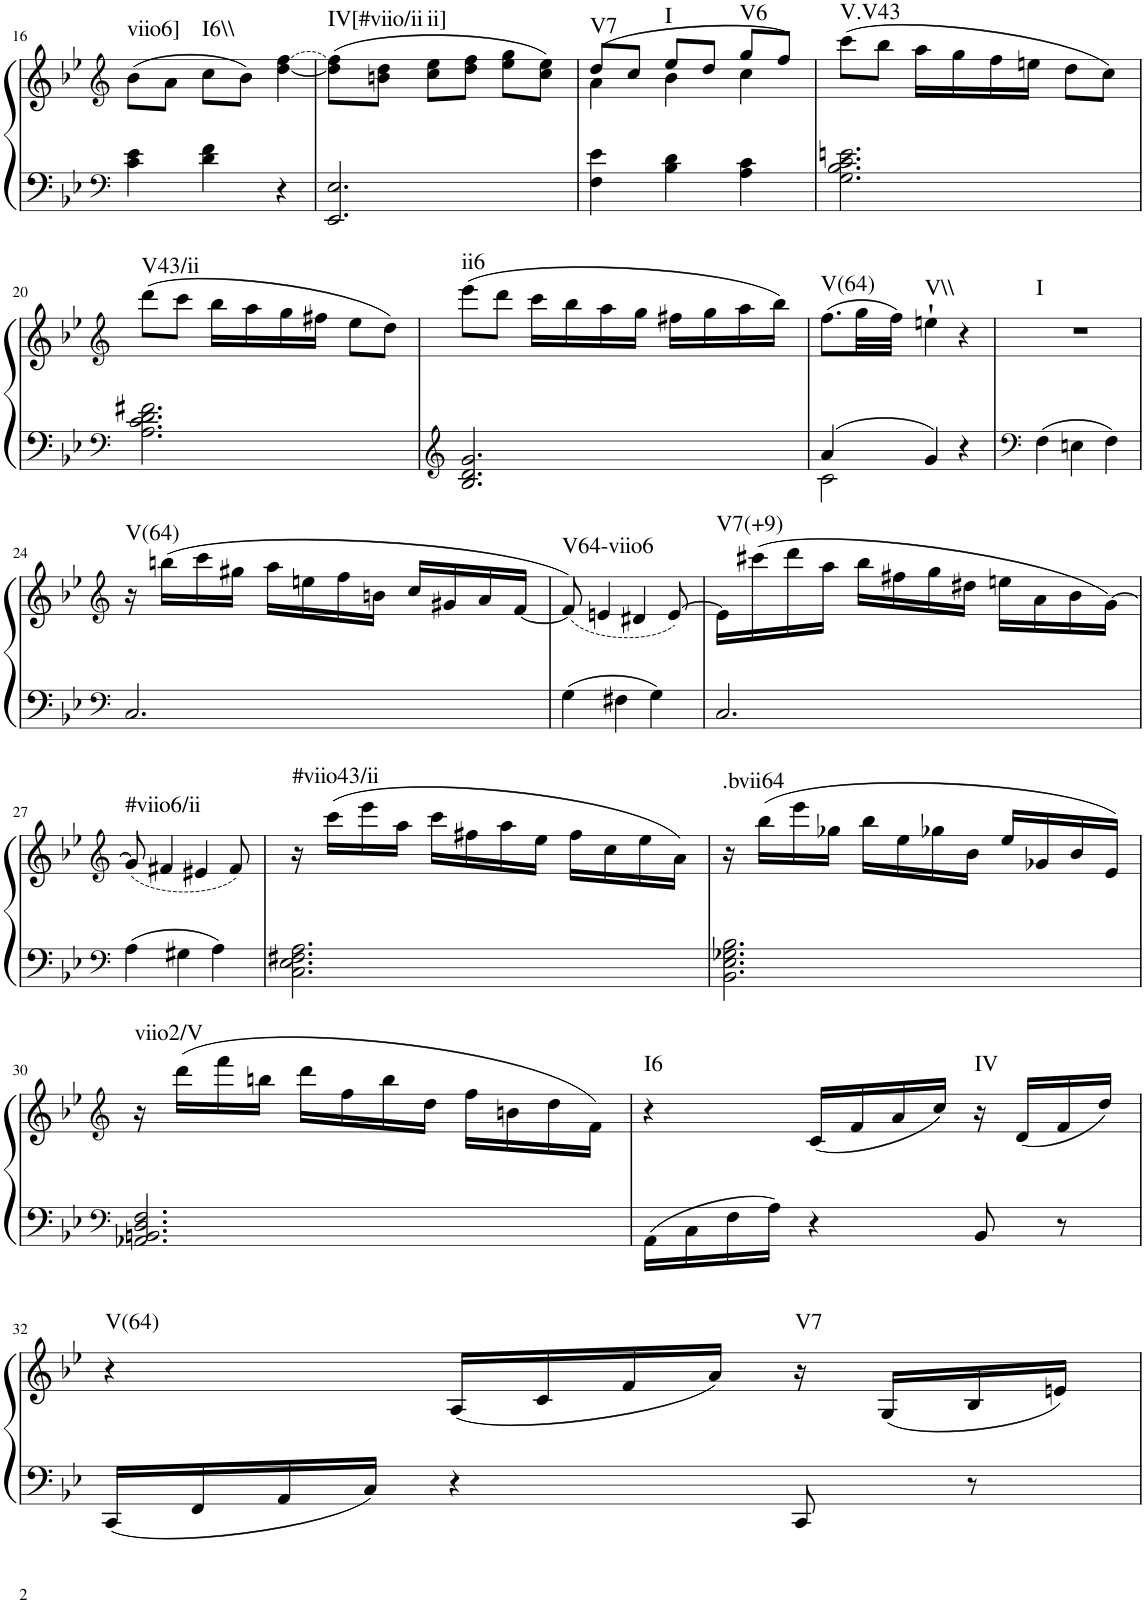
**kern	**kern	**harte
*part1	*part1	*part1
*staff2	*staff1	*
*I"unbenannt2	*	*
!!LO:PB:g=z
*clefF4	*clefG2	*
*k[b-e-]	*k[b-e-]	*
*M3/4	*M3/4	*
=16	=16	=16
!	!	!LO:H:kt=viio6]
4c\ 4e-\	(8b-\L	N
.	8a\J	.
!	!	!LO:H:kt=I6\\
4d\ 4f\	8cc\L	N
.	8b-\J)	.
!	!LO:T:n=2:dash	!
4r	[4dd\ [4ff\	.
=17	=17	=17
!	!	!LO:H:kt=IV[#viio/ii
2.EE-/ 2.E-/	(8dd\] 8ff\]L	N
.	8bn\ 8dd\J	.
!	!	!LO:H:kt=ii]
.	8cc\ 8ee-\L	N
.	8dd\ 8ff\J	.
.	8ee-\ 8gg\L	.
.	8cc\ 8ee-\J)	.
=18	=18	=18
*	*^	*
!	!	!	!LO:H:kt=V7
4F\ 4e-\	(8dd/L	4a\	N
.	8cc/J	.	.
!	!	!	!LO:H:kt=I
4B-\ 4d\	8ee-/L	4b-\	N
.	8dd/J	.	.
!	!	!	!LO:H:kt=V6
4A\ 4c\	8gg/L	4cc\	N
.	8ff/J)	.	.
*	*v	*v	*
=19	=19	=19
!	!	!LO:H:kt=V.V43
2.G\ 2.B-\ 2.c\ 2.en\	(8ccc\L	N
.	8bb-\J	.
.	16aa\LL	.
.	16gg\	.
.	16ff\	.
.	16een\JJ	.
.	8dd\L	.
.	8cc\J)	.
!!LO:LB:g=z
=20	=20	=20
*clefF4	*clefG2	*
!	!	!LO:H:kt=V43/ii
2.A\ 2.c\ 2.d\ 2.f#X\	(8ddd\L	N
.	8ccc\J	.
.	16bb-\LL	.
.	16aa\	.
.	16gg\	.
.	16ff#X\JJ	.
.	8ee-\L	.
.	8dd\J)	.
=21	=21	=21
*clefG2	*	*
!	!	!LO:H:kt=ii6
2.B-/ 2.d/ 2.g/	(8eee-\L	N
.	8ddd\J	.
.	16ccc\LL	.
.	16bb-\	.
.	16aa\	.
.	16gg\JJ	.
.	16ff#X\LL	.
.	16gg\	.
.	16aa\	.
.	16bb-\JJ)	.
=22	=22	=22
*^	*	*
!	!	!	!LO:H:kt=V(64)
4a/	2c\	(8.ff\L	N
.	.	32gg\LL	.
.	.	32ff\JJJ)	.
!	!	!	!LO:H:kt=V\\
4g/	.	4een`\	N
4r	4ryy	4r	.
*v	*v	*	*
=23	=23	=23
*clefF4	*	*
*^	*	*
!	!	!	!LO:H:kt=I
*v	*v	*	*
4F\	2.r	N
4En\	.	.
4F\	.	.
!!LO:LB:g=z
=24	=24	=24
*clefF4	*clefG2	*
!	!	!LO:H:kt=V(64)
2.C/	16r	N
.	(16bbn\LL	.
.	16ccc\	.
.	16gg#X\JJ	.
.	16aa\LL	.
.	16een\	.
.	16ff\	.
.	16bn\JJ	.
.	16cc/LL	.
.	16g#X/	.
.	16a/	.
.	[16f/JJ	.
=25	=25	=25
!	!	!LO:H:kt=V64-viio6
4G\	(8f/])	N
.	4en/	.
4F#X\	.	.
.	4d#X/	.
4G\	.	.
.	[8e/)	.
=26	=26	=26
!	!	!LO:H:kt=V7(+9)
2.C/	16e\LL]	N
.	(16ccc#X\	.
.	16ddd\	.
.	16aa\JJ	.
.	16bb-\LL	.
.	16ff#X\	.
.	16gg\	.
.	16dd#X\JJ	.
.	16een\LL	.
.	16a\	.
.	16b-\	.
.	[16g\JJ)	.
!!LO:LB:g=z
=27	=27	=27
*clefF4	*clefG2	*
!	!	!LO:H:kt=#viio6/ii
4A\	(8g/]	N
.	4f#X/	.
4G#X\	.	.
.	4e#X/	.
4A\	.	.
.	8f#/)	.
=28	=28	=28
!	!	!LO:H:kt=#viio43/ii
2.C\ 2.E-\ 2.F#X\ 2.A\	16r	N
.	(16ccc\LL	.
.	16eee-\	.
.	16aa\JJ	.
.	16ccc\LL	.
.	16ff#X\	.
.	16aa\	.
.	16ee-\JJ	.
.	16ff#\LL	.
.	16cc\	.
.	16ee-\	.
.	16a\JJ)	.
=29	=29	=29
!	!	!LO:H:kt=.bvii64
2.BB-\ 2.E-\ 2.G-X\ 2.B-\	16r	N
.	(16bb-\LL	.
.	16eee-\	.
.	16gg-X\JJ	.
.	16bb-\LL	.
.	16ee-\	.
.	16gg-X\	.
.	16b-\JJ	.
.	16ee-/LL	.
.	16g-X/	.
.	16b-/	.
.	16e-/JJ)	.
!!LO:LB:g=z
=30	=30	=30
*clefF4	*clefG2	*
!	!	!LO:H:kt=viio2/V
2.AA-X/ 2.BBn/ 2.D/ 2.F/	16r	N
.	(16ddd\LL	.
.	16fff\	.
.	16bbn\JJ	.
.	16ddd\LL	.
.	16ff\	.
.	16bb\	.
.	16dd\JJ	.
.	16ff\LL	.
.	16bn\	.
.	16dd\	.
.	16f\JJ)	.
=31	=31	=31
!	!	!LO:H:kt=I6
16AA\LL	4r	N
16C\	.	.
16F\	.	.
16A\JJ	.	.
4r	(16c/LL	.
.	16f/	.
.	16a/	.
.	16cc/JJ)	.
!	!	!LO:H:kt=IV
8BB-/	16r	N
.	(16d/LL	.
8r	16f/	.
.	16dd/JJ)	.
!!LO:LB:g=z
=32	=32	=32
!	!	!LO:H:kt=V(64)
16CC/LL	4r	N
16FF/	.	.
16AA/	.	.
16C/JJ	.	.
4r	(16A/LL	.
.	16c/	.
.	16f/	.
.	16a/JJ)	.
!	!	!LO:H:kt=V7
8CC/	16r	N
.	(16G/LL	.
8r	16B-/	.
.	16en/JJ)	.
=	=	=
*-	*-	*-
